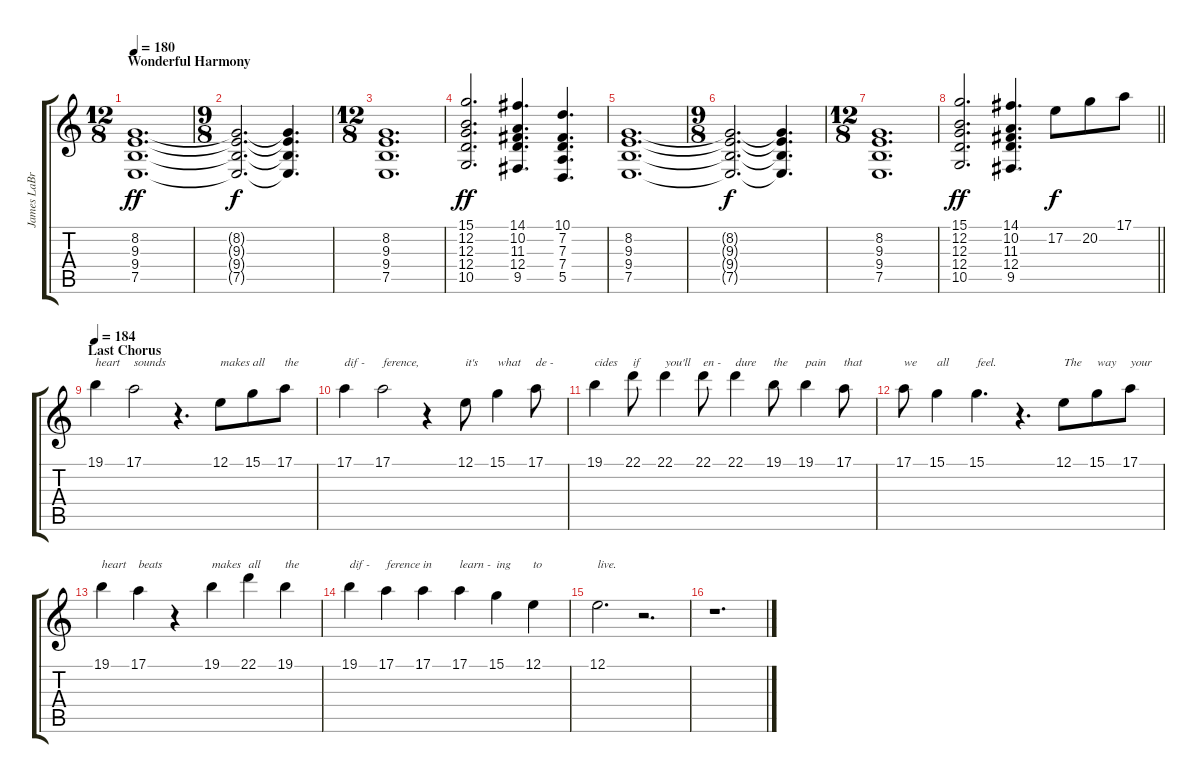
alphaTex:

\track ("James LaBrie" "James LaBr") {instrument altosax}
\staff {score tabs}
\tuning (E4 B3 G3 D3 A2 E2) {hide}
\ts (12 8)
\section ("" "Wonderful Harmony")
\tempo 180
\clef g2
\ks c
(8.2 9.3 9.4 7.5).1{d dy ff volume 8 instrument choiraahs} |
\ts (9 8)
(8.2{t} 9.3{t} 9.4{t} 7.5{t}).2{d dy f} (8.2{t} 9.3{t} 9.4{t} 7.5{t}).4{d} |
\ts (12 8)
(8.2 9.3 9.4 7.5).1{d} |
(15.1 12.2 12.3 12.4 10.5).2{d dy ff} (14.1 10.2 11.3 12.4 9.5).4{d} (10.1 7.2 7.3 7.4 5.5).4{d} |
(8.2 9.3 9.4 7.5).1{d} |
\ts (9 8)
(8.2{t} 9.3{t} 9.4{t} 7.5{t}).2{d dy f} (8.2{t} 9.3{t} 9.4{t} 7.5{t}).4{d} |
\ts (12 8)
(8.2 9.3 9.4 7.5).1{d} |
\barLineRight lightlight
(15.1 12.2 12.3 12.4 10.5).2{d dy ff} (14.1 10.2 11.3 12.4 9.5).4{d} 17.2.8{dy f volume 13 instrument altosax} 20.2.8 17.1.8 |
\section ("" "Last Chorus")
\tempo 184
19.1.4{txt "heart"} 17.1.2{txt "sounds"} r.4{d} 12.1.8{txt "makes"} 15.1.8{txt "all"} 17.1.8{txt "the"} |
17.1.4{txt "dif -"} 17.1.2{txt "ference,"} r.4 12.1.8{txt "it's"} 15.1.4{txt "what"} 17.1.8{txt "de -"} |
19.1.4{txt "cides"} 22.1.8{txt "if"} 22.1.4{txt "you'll"} 22.1.8{txt "en -"} 22.1.4{txt "dure"} 19.1.8{txt "the"} 19.1.4{txt "pain"} 17.1.8{txt "that"} |
17.1.8{txt "we"} 15.1.4{txt "all"} 15.1.4{d txt "feel."} r.4{d} 12.1.8{txt "The"} 15.1.8{txt "way"} 17.1.8{txt "your"} |
19.1.4{txt "heart"} 17.1.4{txt "beats"} r.4 19.1.4{txt "makes"} 22.1.4{txt "all"} 19.1.4{txt "the"} |
19.1.4{txt "dif -"} 17.1.4{txt "ference"} 17.1.4{txt "in"} 17.1.4{txt "learn -"} 15.1.4{txt "ing"} 12.1.4{txt "to"} |
12.1.2{d txt "live."} r.2{d} |
r.1{d}
